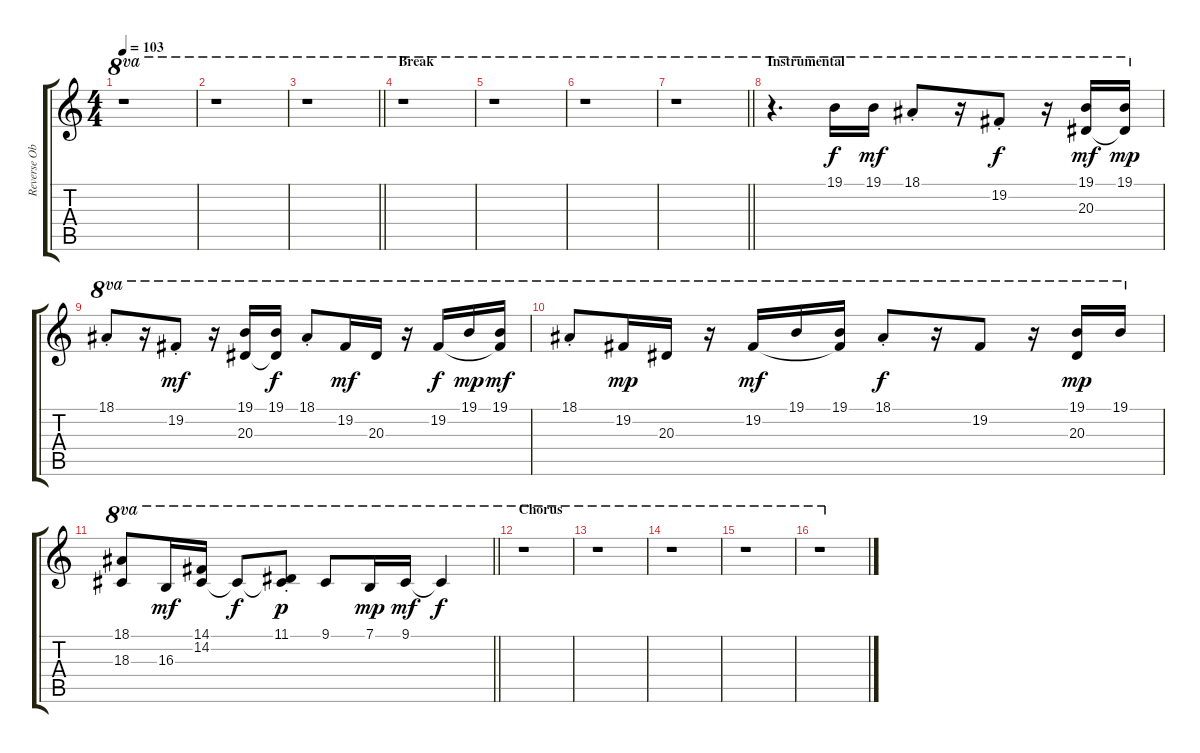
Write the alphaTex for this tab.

\track ("Reverse Oboe" "Reverse Ob") {instrument recorder}
\staff {score tabs}
\tuning (E4 B3 G3 D3 A2 E2) {hide}
\ts (4 4)
\tempo 103
\clef g2
\ks c
r.1{ot 8va dy f} |
r.1{ot 8va} |
\barLineRight lightlight
r.1{ot 8va} |
\section ("" "Break")
r.1{ot 8va} |
r.1{ot 8va} |
r.1{ot 8va} |
\barLineRight lightlight
r.1{ot 8va} |
\section ("" "Instrumental")
r.4{d ot 8va} 19.1.16{ot 8va} 19.1.16{ot 8va dy mf} 18.1{st}.8{ot 8va} r.16{ot 8va} 19.2{st}.8{ot 8va dy f} r.16{ot 8va} (19.1 20.3).16{ot 8va dy mf} (19.1 20.3{t}).16{ot 8va dy mp} |
18.1{st}.8{ot 8va} r.16{ot 8va} 19.2{st}.8{ot 8va dy mf} r.16{ot 8va} (19.1 20.3).16{ot 8va} (19.1 20.3{t}).16{ot 8va dy f} 18.1{st}.8{ot 8va} 19.2.16{ot 8va dy mf} 20.3.16{ot 8va} r.16{ot 8va} 19.2.16{ot 8va dy f} 19.1.16{ot 8va dy mp} (19.1 19.2{t}).16{ot 8va dy mf} |
18.1{st}.8{ot 8va} 19.2.16{ot 8va dy mp} 20.3.16{ot 8va} r.16{ot 8va} 19.2.16{ot 8va dy mf} 19.1.16{ot 8va} (19.1 19.2{t}).16{ot 8va} 18.1{st}.8{ot 8va dy f} r.16{ot 8va} 19.2.8{ot 8va} r.16{ot 8va} (19.1 20.3).16{ot 8va dy mp} 19.1.16{ot 8va} |
\barLineRight lightlight
(18.1 18.3).8{ot 8va} 16.3.16{ot 8va dy mf} (14.1 14.2).16{ot 8va} 14.2{t}.8{ot 8va dy f} (11.1{st} 14.2{t}).8{ot 8va dy p} 9.1.8{ot 8va} 7.1.16{ot 8va dy mp} 9.1.16{ot 8va dy mf} 9.1{t}.4{ot 8va dy f} |
\section ("" "Chorus")
r.1{ot 8va} |
r.1{ot 8va} |
r.1{ot 8va} |
r.1{ot 8va} |
r.1{ot 8va}
